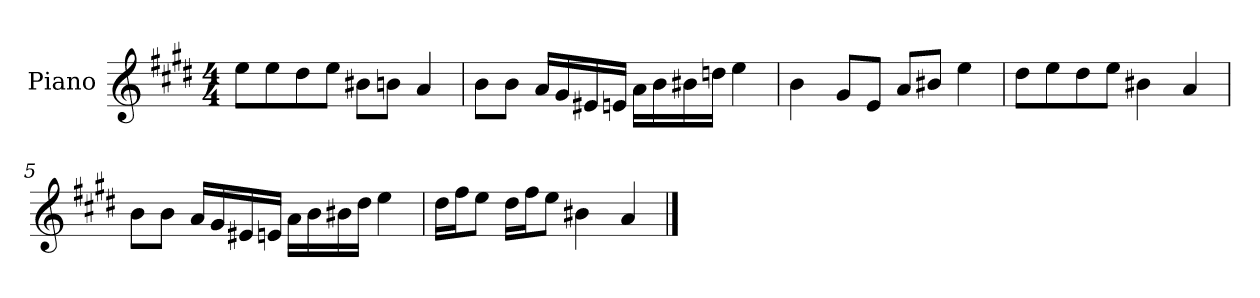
**kern
*part1
*staff1
*I"Piano
*I'P-no
*clefG2
*k[f#c#g#d#]
*M4/4
*MM90
=1
8ee\L
8ee\
8dd#\
8ee\J
8b#X\L
8bn\J
4a/
=2
8b\L
8b\J
16a/LL
16g#/
16e#X/
16en/JJ
16a\LL
16b\
16b#X\
16ddn\JJ
4ee\
=3
4b\
8g#/L
8e/J
8a/L
8b#X/J
4ee\
=4
8dd#\L
8ee\
8dd#\
8ee\J
4b#X\
4a/
!!LO:LB:g=z
=5
8b\L
8b\J
16a/LL
16g#/
16e#X/
16en/JJ
16a\LL
16b\
16b#X\
16dd#\JJ
4ee\
=6
16dd#\LL
16ff#\J
8ee\J
16dd#\LL
16ff#\J
8ee\J
4b#X\
4a/
==
*-
